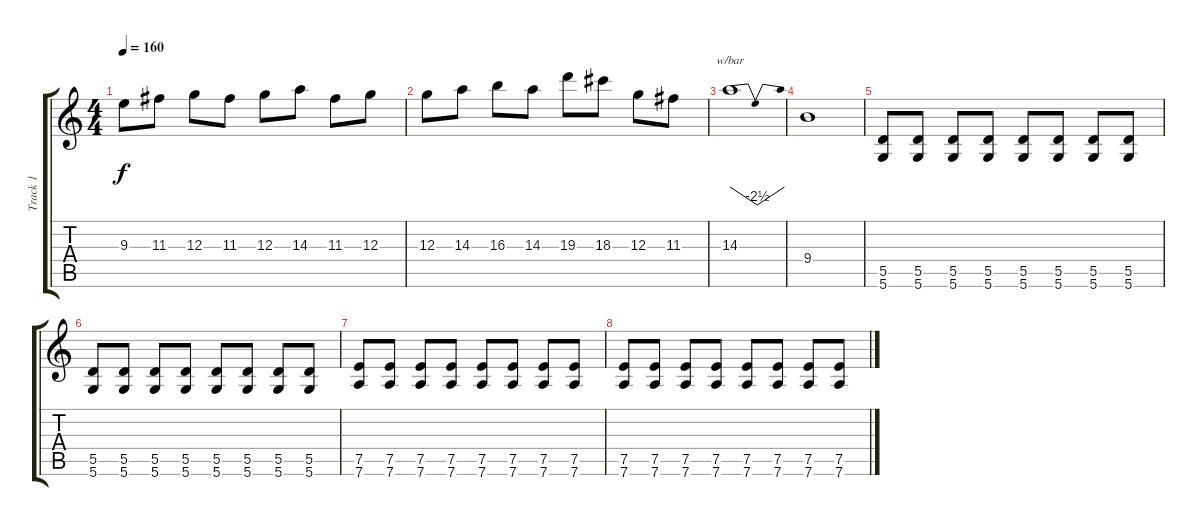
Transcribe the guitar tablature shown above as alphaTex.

\track ("Track 1" "Track 1") {instrument distortionguitar}
\staff {score tabs}
\tuning (E4 B3 G3 D3 A2 D2) {hide}
\ts (4 4)
\tempo 160
\clef g2
\ks c
9.3.8{dy f} 11.3.8 12.3.8 11.3.8 12.3.8 14.3.8 11.3.8 12.3.8 |
12.3.8 14.3.8 16.3.8 14.3.8 19.3.8 18.3.8 12.3.8 11.3.8 |
14.3.1{tbe (dip default 0 0 30 -10 60 0)} |
9.4.1 |
(5.5 5.6).8 (5.5 5.6).8 (5.5 5.6).8 (5.5 5.6).8 (5.5 5.6).8 (5.5 5.6).8 (5.5 5.6).8 (5.5 5.6).8 |
(5.5 5.6).8 (5.5 5.6).8 (5.5 5.6).8 (5.5 5.6).8 (5.5 5.6).8 (5.5 5.6).8 (5.5 5.6).8 (5.5 5.6).8 |
(7.5 7.6).8 (7.5 7.6).8 (7.5 7.6).8 (7.5 7.6).8 (7.5 7.6).8 (7.5 7.6).8 (7.5 7.6).8 (7.5 7.6).8 |
(7.5 7.6).8 (7.5 7.6).8 (7.5 7.6).8 (7.5 7.6).8 (7.5 7.6).8 (7.5 7.6).8 (7.5 7.6).8 (7.5 7.6).8
